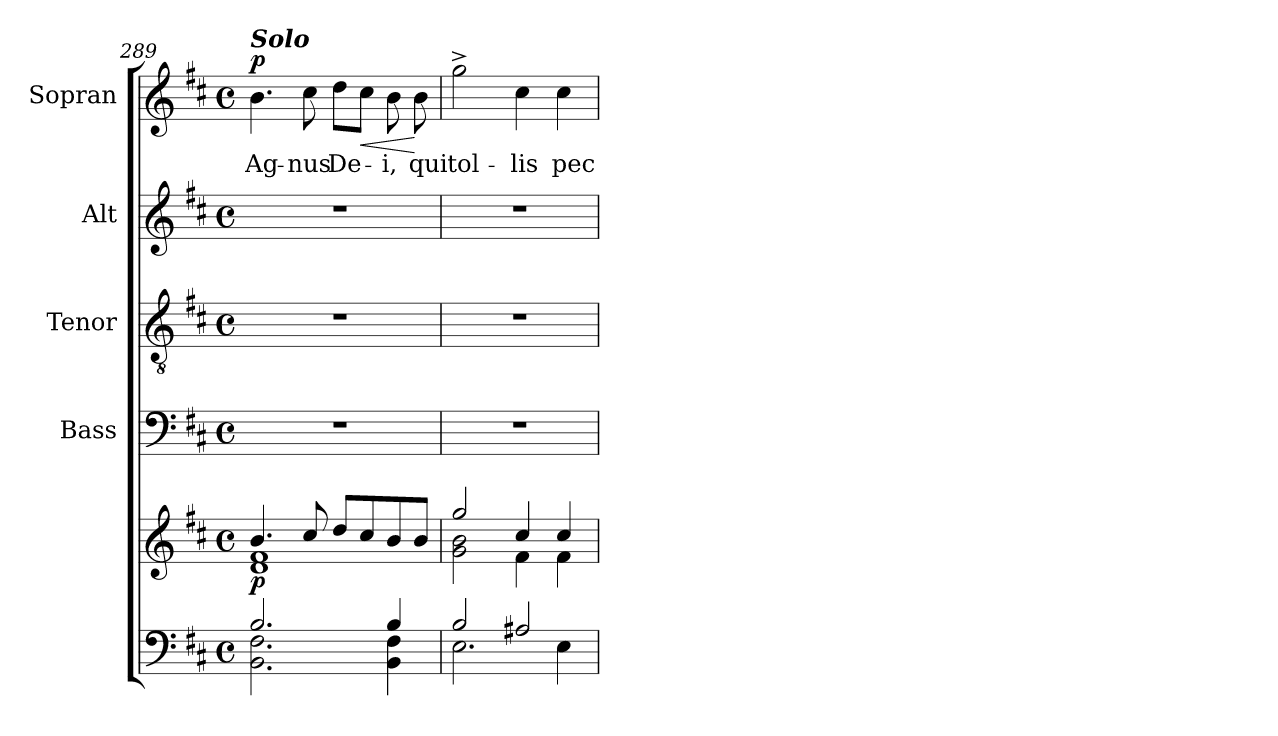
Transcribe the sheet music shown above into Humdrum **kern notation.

**kern	**kern	**dynam	**kern	**kern	**kern	**kern	**text	**dynam
*part5	*part5	*part5	*part4	*part3	*part2	*part1	*part1	*part1
*staff6	*staff5	*staff5/6	*staff4	*staff3	*staff2	*staff1	*staff1	*staff1
*	*	*	*I"Bass	*I"Tenor	*I"Alt	*I"Sopran	*	*
*	*	*	*I'B.	*I'T.	*I'A.	*I'S.	*	*
*clefF4	*clefG2	*	*clefF4	*clefGv2	*clefG2	*clefG2	*	*
*k[f#c#]	*k[f#c#]	*	*k[f#c#]	*k[f#c#]	*k[f#c#]	*k[f#c#]	*	*
*D:	*D:	*	*D:	*D:	*D:	*D:	*	*
*M4/4	*M4/4	*	*M4/4	*M4/4	*M4/4	*M4/4	*	*
*met(c)	*met(c)	*	*met(c)	*met(c)	*met(c)	*met(c)	*	*
=289	=289	=289	=289	=289	=289	=289	=289	=289
*^	*^	*	*	*	*	*	*	*
!	!	!	!	!	!	!	!	!LO:TX:a:Bi:t=Solo	!	!
!	!	!	!	!LO:DY:b	!	!	!	!	!LO:LY:b	!LO:DY:a
2.B/	2.BB\ 2.F#\	4.b/	1d 1f#	p	1r	1r	1r	4.b\	Ag-	p
!	!	!	!	!	!	!	!	!	!LO:LY:b	!
.	.	8cc#/	.	.	.	.	.	8cc#\	-nus	.
!	!	!	!	!	!	!	!	!	!LO:LY:b	!
.	.	8dd/L	.	.	.	.	.	8dd\L	De-	.
!	!	!	!	!	!	!	!	!	!	!LO:HP:b
.	.	8cc#/	.	.	.	.	.	8cc#\J	.	<
!	!	!	!	!	!	!	!	!	!LO:LY:b	!
4B/	4BB\ 4F#\	8b/	.	.	.	.	.	8b\	-i,	.
!	!	!	!	!	!	!	!	!	!LO:LY:b	!
.	.	8b/J	.	.	.	.	.	8b\	qui	[
=290	=290	=290	=290	=290	=290	=290	=290	=290	=290	=290
!	!	!	!	!	!	!	!	!	!LO:LY:b	!
2B/	2.E\	2gg/	2g\ 2b\	.	1r	1r	1r	2gg^>\	tol-	.
!	!	!	!	!	!	!	!	!	!LO:LY:b	!
2A#X/	.	4cc#/	4f#\	.	.	.	.	4cc#\	-lis	.
!	!	!	!	!	!	!	!	!	!LO:LY:b	!
.	4E\	4cc#/	4f#\	.	.	.	.	4cc#\	pec-	.
*v	*v	*	*	*	*	*	*	*	*	*
*	*v	*v	*	*	*	*	*	*	*
=	=	=	=	=	=	=	=	=
*-	*-	*-	*-	*-	*-	*-	*-	*-
